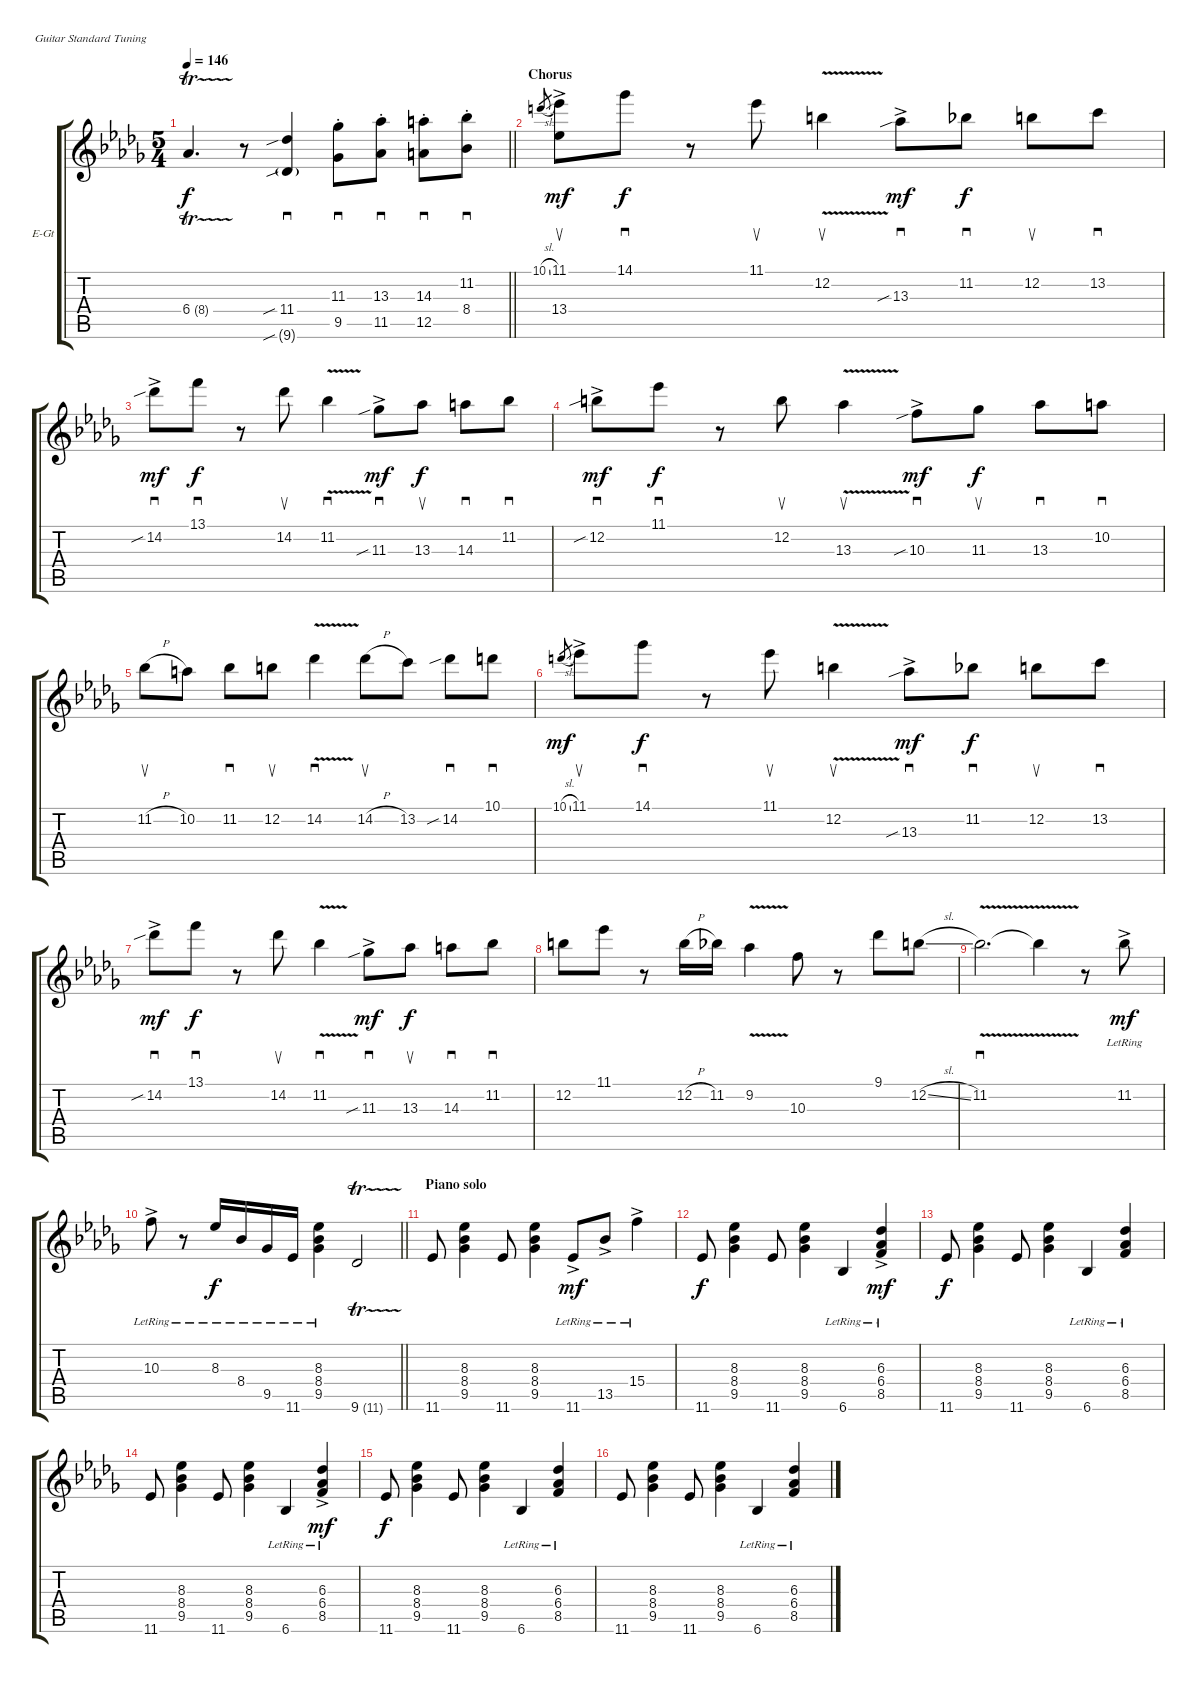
\bracketExtendMode groupsimilarinstruments
\firstSystemTrackNameOrientation horizontal
\otherSystemsTrackNameOrientation horizontal
\track ("George Benson Lead Guitar" "E-Gt") {instrument electricguitarjazz}
\staff {score tabs}
\tuning (E4 B3 G3 D3 A2 E2)
\ts (5 4)
\tempo 146
\clef g2
\barLineRight lightlight
\ks db
6.4{tr (8 16)}.4{d dy f} r.8 (11.4{sib} 9.6{sib g}).4{sd} (11.3{st} 9.5{st}).8{sd} (13.3{st} 11.5{st}).8{sd} (14.3{st} 12.5{st}).8{sd} (11.2{st} 8.4{st}).8{sd} |
\section ("" "Chorus")
10.1{sl}.8{gr} (11.1{ac} 13.4{ac}).8{su dy mf} 14.1.8{sd dy f} r.8 11.1.8{su} 12.2{v}.4{su} 13.3{sib ac}.8{sd dy mf} 11.2.8{sd dy f} 12.2.8{su} 13.2.8{sd} |
14.2{sib ac}.8{sd dy mf} 13.1.8{sd dy f} r.8 14.2.8{su} 11.2{v}.4{sd} 11.3{sib ac}.8{sd dy mf} 13.3.8{su dy f} 14.3.8{sd} 11.2.8{sd} |
12.2{sib ac}.8{sd dy mf} 11.1.8{sd dy f} r.8 12.2.8{su} 13.3{v}.4{su} 10.3{sib ac}.8{sd dy mf} 11.3.8{su dy f} 13.3.8{sd} 10.2.8{sd} |
11.2{h}.8{su} 10.2.8 11.2.8{sd} 12.2.8{su} 14.2{v}.4{sd} 14.2{h}.8{su} 13.2.8 14.2{sib}.8{sd} 10.1.8{sd} |
10.1{sl}.8{gr dy mf} 11.1{ac}.8{su} 14.1.8{sd dy f} r.8 11.1.8{su} 12.2{v}.4{su} 13.3{sib ac}.8{sd dy mf} 11.2.8{sd dy f} 12.2.8{su} 13.2.8{sd} |
14.2{sib ac}.8{sd dy mf} 13.1.8{sd dy f} r.8 14.2.8{su} 11.2{v}.4{sd} 11.3{sib ac}.8{sd dy mf} 13.3.8{su dy f} 14.3.8{sd} 11.2.8{sd} |
12.2.8 11.1.8 r.8 12.2{h}.16 11.2.16 9.2{v}.4 10.3.8 r.8 9.1.8 12.2{sl}.8 |
11.2{v}.2{d sd} 11.2{v t}.4 r.8 11.2{ac lr}.8{dy mf} |
\barLineRight lightlight
10.3{ac lr}.8 r.8 8.3{lr}.16{dy f} 8.4{lr}.16 9.5{lr}.16 11.6{lr}.16 (8.3{lr} 8.4{lr} 9.5{lr}).4 9.6{tr (11 16)}.2 |
\section ("" "Piano solo")
11.6.8 (8.3 8.4 9.5).4 11.6.8 (8.3 8.4 9.5).4 11.6{ac lr}.8{dy mf} 13.5{ac lr}.8 15.4{ac lr}.4 |
11.6.8{dy f} (8.3 8.4 9.5).4 11.6.8 (8.3 8.4 9.5).4 6.6{lr}.4 (6.3{ac lr} 6.4{ac lr} 8.5{ac lr}).4{dy mf} |
11.6.8{dy f} (8.3 8.4 9.5).4 11.6.8 (8.3 8.4 9.5).4 6.6{lr}.4 (6.3{lr} 6.4{lr} 8.5{lr}).4 |
11.6.8 (8.3 8.4 9.5).4 11.6.8 (8.3 8.4 9.5).4 6.6{lr}.4 (6.3{ac lr} 6.4{ac lr} 8.5{ac lr}).4{dy mf} |
11.6.8{dy f} (8.3 8.4 9.5).4 11.6.8 (8.3 8.4 9.5).4 6.6{lr}.4 (6.3{lr} 6.4{lr} 8.5{lr}).4 |
11.6.8 (8.3 8.4 9.5).4 11.6.8 (8.3 8.4 9.5).4 6.6{lr}.4 (6.3{lr} 6.4{lr} 8.5{lr}).4
